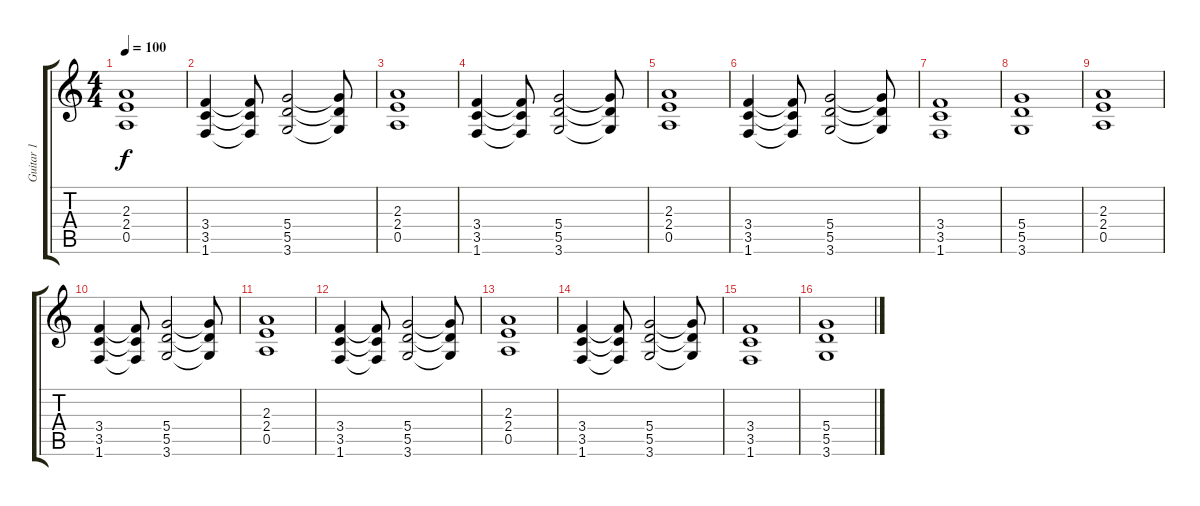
\track ("Guitar 1" "Guitar 1") {instrument distortionguitar}
\staff {score tabs}
\tuning (E4 B3 G3 D3 A2 E2) {hide}
\ts (4 4)
\tempo 100
\clef g2
\ks c
(2.3 2.4 0.5).1{dy f} |
(3.4 3.5 1.6).4 (3.4{t} 3.5{t} 1.6{t}).8 (5.4 5.5 3.6).2 (5.4{t} 5.5{t} 3.6{t}).8 |
(2.3 2.4 0.5).1 |
(3.4 3.5 1.6).4 (3.4{t} 3.5{t} 1.6{t}).8 (5.4 5.5 3.6).2 (5.4{t} 5.5{t} 3.6{t}).8 |
(2.3 2.4 0.5).1 |
(3.4 3.5 1.6).4 (3.4{t} 3.5{t} 1.6{t}).8 (5.4 5.5 3.6).2 (5.4{t} 5.5{t} 3.6{t}).8 |
(3.4 3.5 1.6).1 |
(5.4 5.5 3.6).1 |
(2.3 2.4 0.5).1 |
(3.4 3.5 1.6).4 (3.4{t} 3.5{t} 1.6{t}).8 (5.4 5.5 3.6).2 (5.4{t} 5.5{t} 3.6{t}).8 |
(2.3 2.4 0.5).1 |
(3.4 3.5 1.6).4 (3.4{t} 3.5{t} 1.6{t}).8 (5.4 5.5 3.6).2 (5.4{t} 5.5{t} 3.6{t}).8 |
(2.3 2.4 0.5).1 |
(3.4 3.5 1.6).4 (3.4{t} 3.5{t} 1.6{t}).8 (5.4 5.5 3.6).2 (5.4{t} 5.5{t} 3.6{t}).8 |
(3.4 3.5 1.6).1 |
(5.4 5.5 3.6).1
